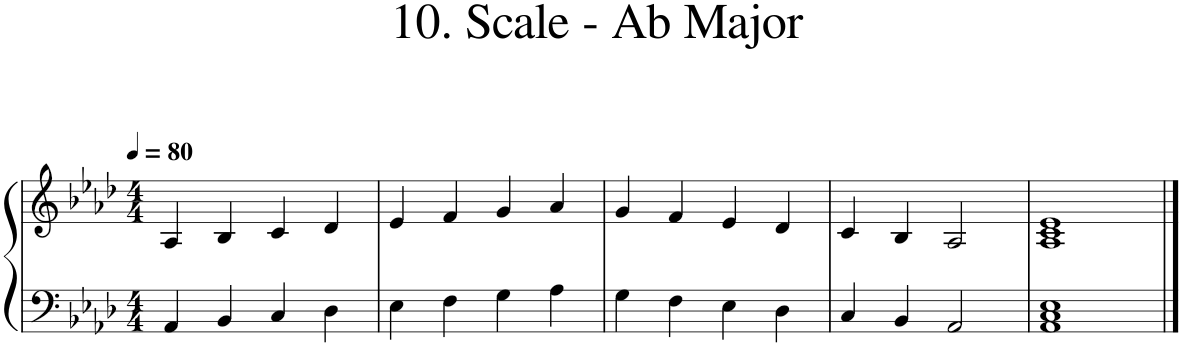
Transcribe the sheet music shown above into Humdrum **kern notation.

**kern	**kern
*part1	*part1
*staff2	*staff1
*I"Piano	*
*I'Pno.	*
*clefF4	*clefG2
*k[b-e-a-d-]	*k[b-e-a-d-]
*M4/4	*M4/4
*MM80	*MM80
=1	=1
4AA-/	4A-/
4BB-/	4B-/
4C/	4c/
4D-\	4d-/
=2	=2
4E-\	4e-/
4F\	4f/
4G\	4g/
4A-\	4a-/
=3	=3
4G\	4g/
4F\	4f/
4E-\	4e-/
4D-\	4d-/
=4	=4
4C/	4c/
4BB-/	4B-/
2AA-/	2A-/
=5	=5
1AA- 1C 1E-	1A- 1c 1e-
==	==
*-	*-
